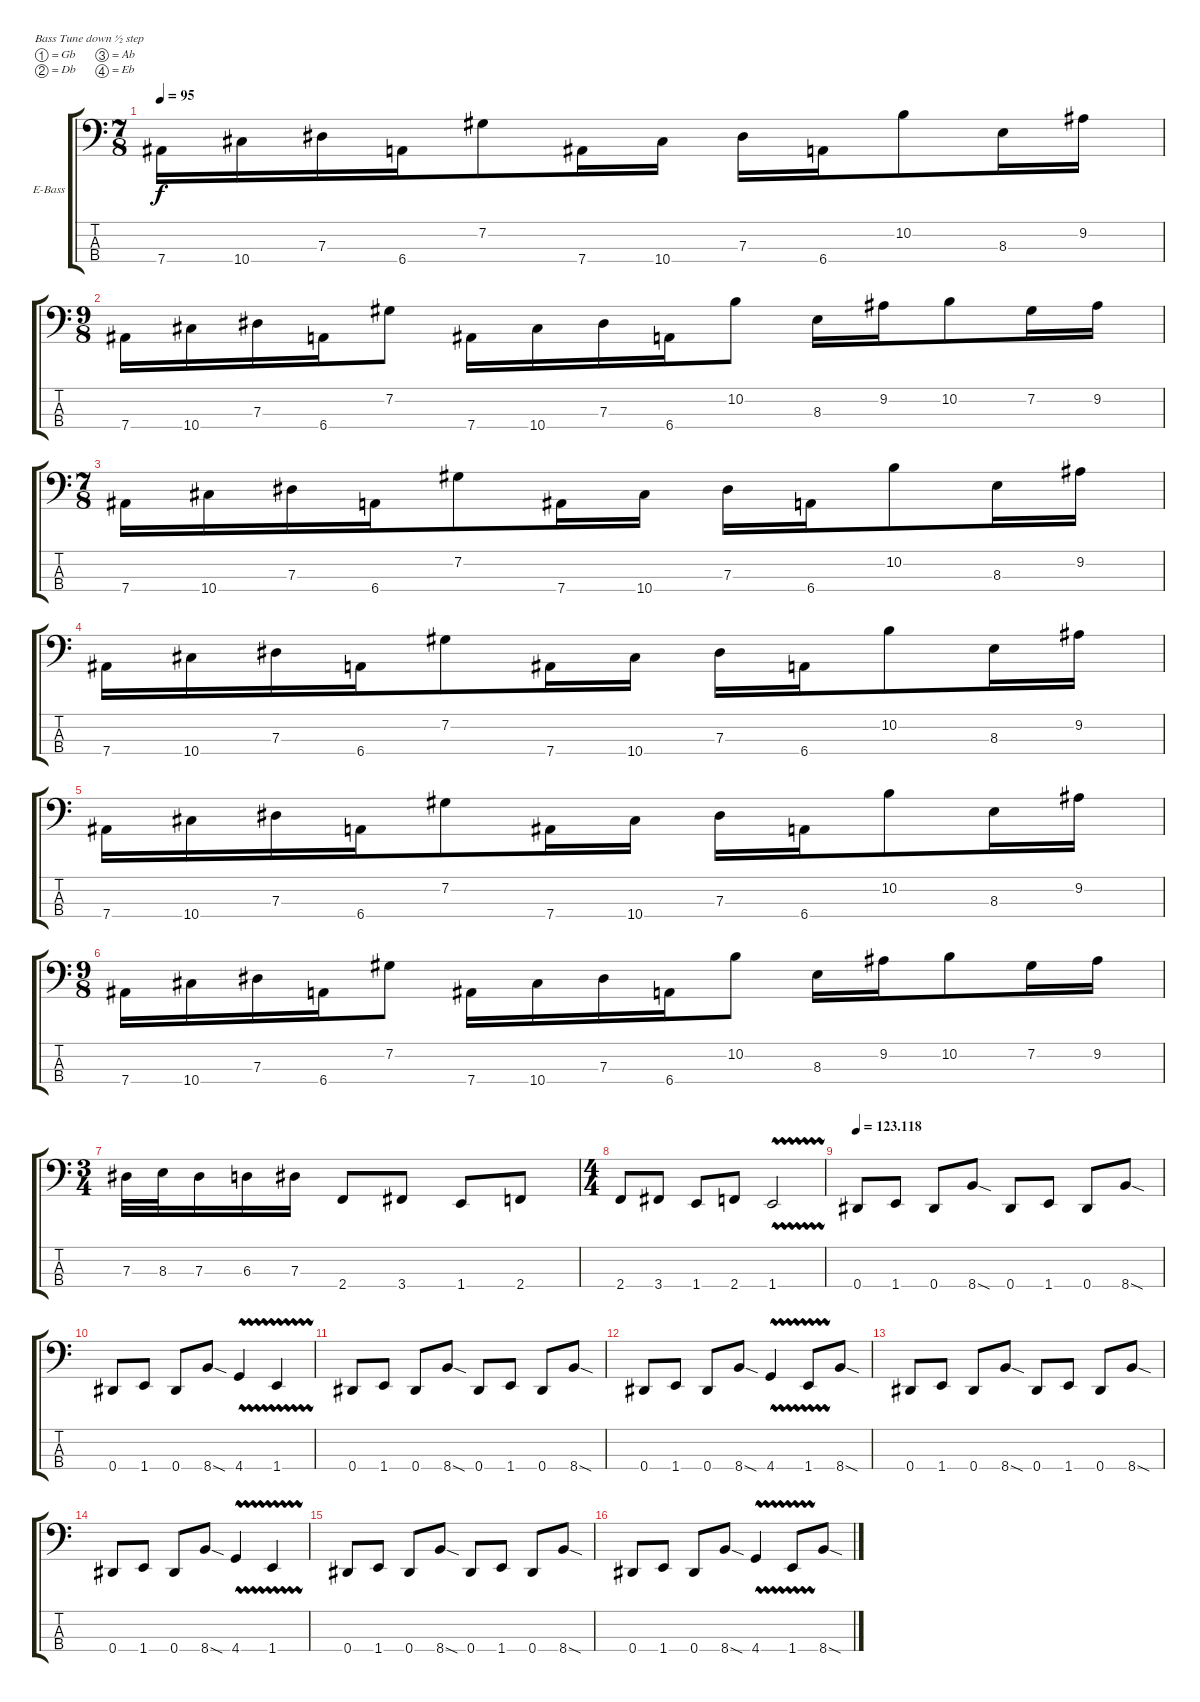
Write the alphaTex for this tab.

\defaultSystemsLayout 4
\bracketExtendMode groupsimilarinstruments
\firstSystemTrackNameOrientation horizontal
\otherSystemsTrackNameOrientation horizontal
\track ("Electric Bass" "E-Bass") {instrument electricbassfinger}
\staff {score tabs}
\tuning (Gb2 Db2 Ab1 Eb1)
\ts (7 8)
\tempo 95
\clef f4
\ks c
7.4.16{dy f} 10.4.16 7.3.16 6.4.16 7.2.8 7.4.16 10.4.16 7.3.16 6.4.16 10.2.8 8.3.16 9.2.16 |
\ts (9 8)
7.4.16 10.4.16 7.3.16 6.4.16 7.2.8 7.4.16 10.4.16 7.3.16 6.4.16 10.2.8 8.3.16 9.2.16 10.2.8 7.2.16 9.2.16 |
\ts (7 8)
7.4.16 10.4.16 7.3.16 6.4.16 7.2.8 7.4.16 10.4.16 7.3.16 6.4.16 10.2.8 8.3.16 9.2.16 |
7.4.16 10.4.16 7.3.16 6.4.16 7.2.8 7.4.16 10.4.16 7.3.16 6.4.16 10.2.8 8.3.16 9.2.16 |
7.4.16 10.4.16 7.3.16 6.4.16 7.2.8 7.4.16 10.4.16 7.3.16 6.4.16 10.2.8 8.3.16 9.2.16 |
\ts (9 8)
7.4.16 10.4.16 7.3.16 6.4.16 7.2.8 7.4.16 10.4.16 7.3.16 6.4.16 10.2.8 8.3.16 9.2.16 10.2.8 7.2.16 9.2.16 |
\ts (3 4)
7.3.32 8.3.32 7.3.16 6.3.16 7.3.16 2.4.8 3.4.8 1.4.8 2.4.8 |
\ts (4 4)
2.4.8 3.4.8 1.4.8 2.4.8 1.4{vw}.2 |
\tempo
123.118 0.4.8 1.4.8 0.4.8 8.4{sod}.8 0.4.8 1.4.8 0.4.8 8.4{sod}.8 |
0.4.8 1.4.8 0.4.8 8.4{sod}.8 4.4{vw}.4 1.4{vw}.4 |
0.4.8 1.4.8 0.4.8 8.4{sod}.8 0.4.8 1.4.8 0.4.8 8.4{sod}.8 |
0.4.8 1.4.8 0.4.8 8.4{sod}.8 4.4{vw}.4 1.4{vw}.8 8.4{sod}.8 |
0.4.8 1.4.8 0.4.8 8.4{sod}.8 0.4.8 1.4.8 0.4.8 8.4{sod}.8 |
0.4.8 1.4.8 0.4.8 8.4{sod}.8 4.4{vw}.4 1.4{vw}.4 |
0.4.8 1.4.8 0.4.8 8.4{sod}.8 0.4.8 1.4.8 0.4.8 8.4{sod}.8 |
0.4.8 1.4.8 0.4.8 8.4{sod}.8 4.4{vw}.4 1.4{vw}.8 8.4{sod}.8
